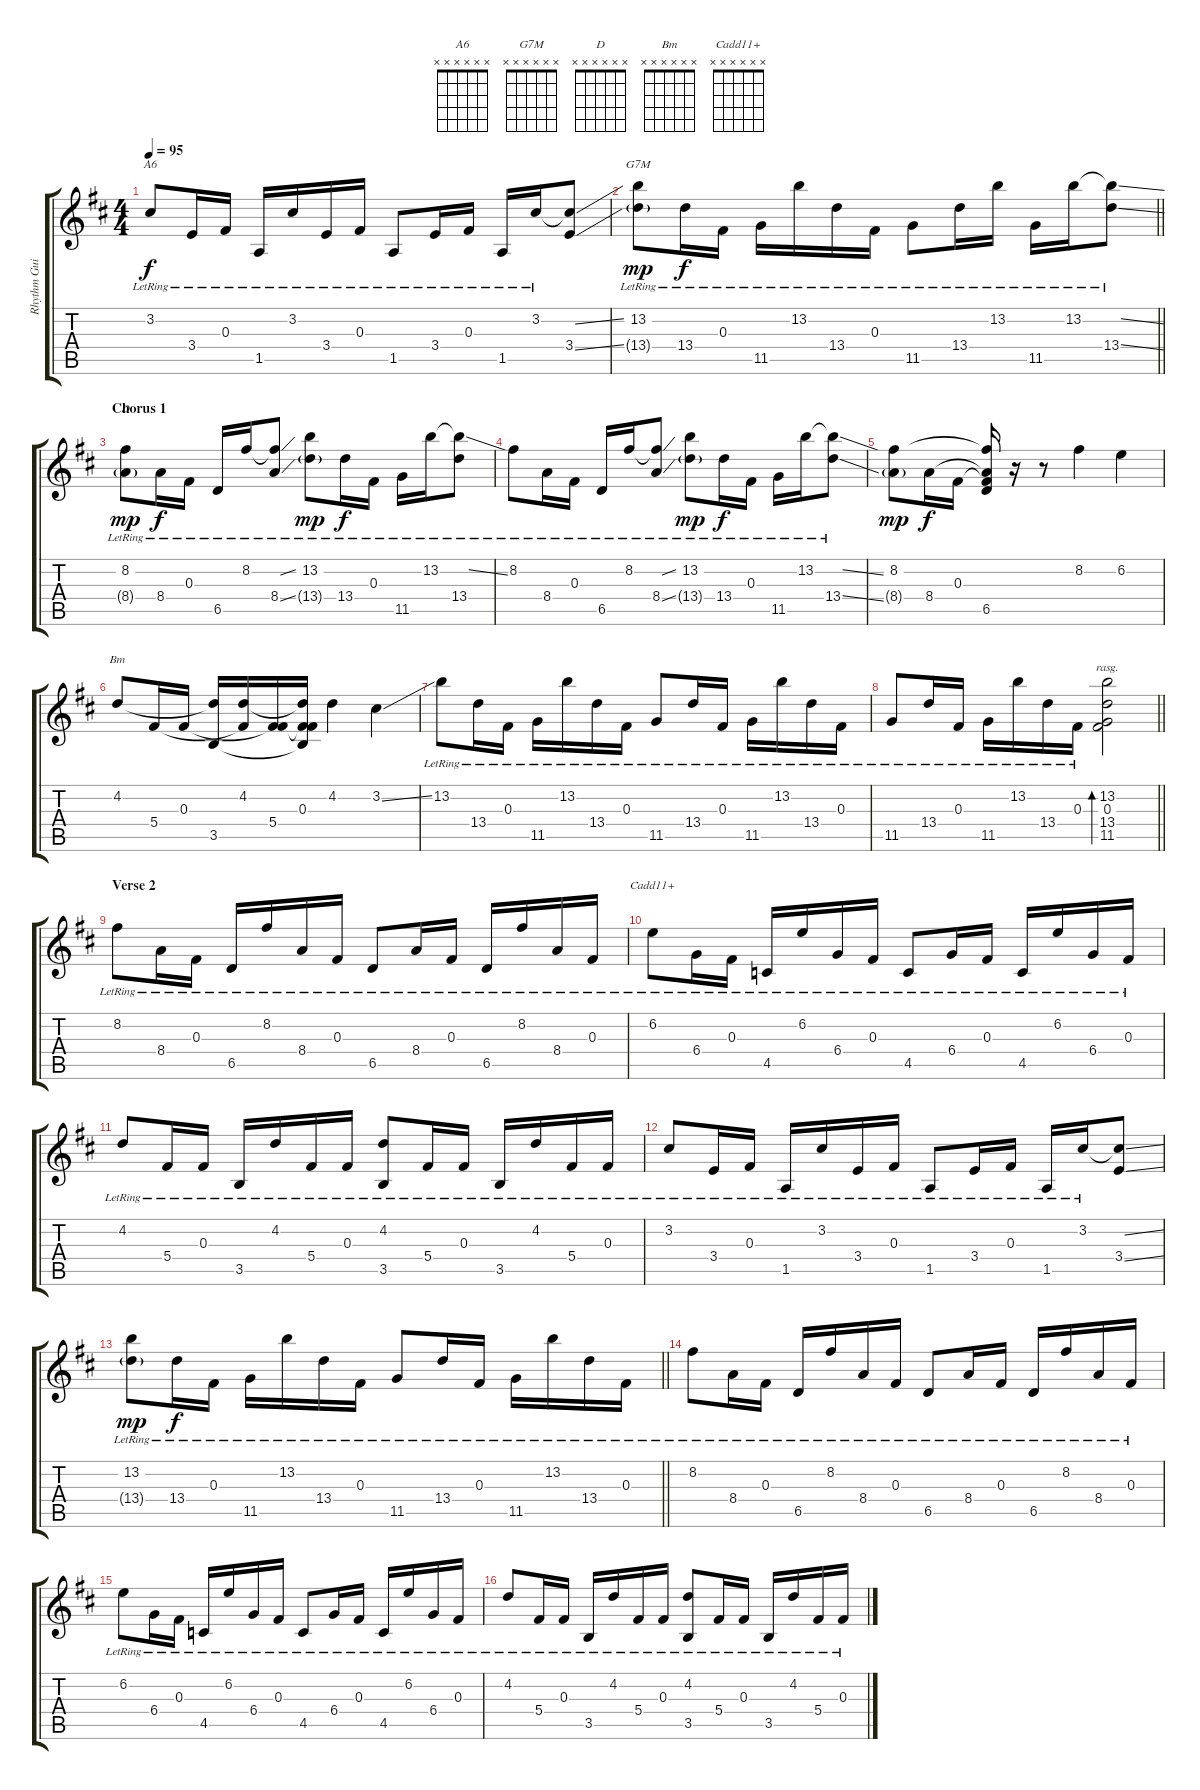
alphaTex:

\track ("Rhythm Guitar" "Rhythm Gui") {instrument acousticguitarsteel}
\staff {score tabs}
\tuning (Eb4 Bb3 Gb3 Db3 Ab2 D2) {hide}
\chord ("A6" x x x x x x)
\chord ("G7M" x x x x x x)
\chord ("D" x x x x x x)
\chord ("Bm" x x x x x x)
\chord ("Cadd11+" x x x x x x)
\ts (4 4)
\tempo 95
\clef g2
\ks d
3.2{lr}.8{ch "A6" dy f} 3.4{lr}.16 0.3{lr}.16 1.5{lr}.16 3.2{lr}.16 3.4{lr}.16 0.3{lr}.16 1.5{lr}.8 3.4{lr}.16 0.3{lr}.16 1.5{lr}.16 3.2{lr}.16 (3.2{ss t} 3.4{ss}).8 |
\barLineRight lightlight
(13.2{lr} 13.4{g}).8{ch "G7M" dy mp} 13.4{lr}.16{dy f} 0.3{lr}.16 11.5{lr}.16 13.2{lr}.16 13.4{lr}.16 0.3{lr}.16 11.5{lr}.8 13.4{lr}.16 13.2{lr}.16 11.5{lr}.16 13.2{lr}.16 (13.2{ss t} 13.4{ss lr}).8 |
\section ("" "Chorus 1")
(8.2{lr} 8.4{g}).8{ch "D" dy mp} 8.4{lr}.16{dy f} 0.3{lr}.16 6.5{lr}.16 8.2{lr}.16 (8.2{ss t} 8.4{ss lr}).8 (13.2{lr} 13.4{g}).8{dy mp} 13.4{lr}.16{dy f} 0.3{lr}.16 11.5{lr}.16 13.2{lr}.16 (13.2{ss t} 13.4{lr}).8 |
8.2{lr}.8 8.4{lr}.16 0.3{lr}.16 6.5{lr}.16 8.2{lr}.16 (8.2{ss t} 8.4{ss lr}).8 (13.2{lr} 13.4{g}).8{dy mp} 13.4{lr}.16{dy f} 0.3{lr}.16 11.5{lr}.16 13.2{lr}.16 (13.2{ss t} 13.4{ss lr}).8 |
(8.2 8.4{g}).8{dy mp} 8.4.16{dy f} 0.3.16 (8.2{t} 0.3{t} 8.4{t} 6.5).16 r.16 r.8 8.2.4 6.2.4 |
4.2.8{ch "Bm"} 5.4.16 0.3.16 (4.2{t} 3.5).16 (4.2 5.4{t}).16 (0.3{t} 5.4).16 (4.2{t} 0.3 5.4{t} 3.5{t}).16 4.2.4 3.2{ss}.4 |
13.2{lr}.8 13.4{lr}.16 0.3{lr}.16 11.5{lr}.16 13.2{lr}.16 13.4{lr}.16 0.3{lr}.16 11.5{lr}.8 13.4{lr}.16 0.3{lr}.16 11.5{lr}.16 13.2{lr}.16 13.4{lr}.16 0.3{lr}.16 |
\barLineRight lightlight
11.5{lr}.8 13.4{lr}.16 0.3{lr}.16 11.5{lr}.16 13.2{lr}.16 13.4{lr}.16 0.3{lr}.16 (13.2 0.3 13.4 11.5).2{bd 60 rasg ii} |
\section ("" "Verse 2")
8.2{lr}.8 8.4{lr}.16 0.3{lr}.16 6.5{lr}.16 8.2{lr}.16 8.4{lr}.16 0.3{lr}.16 6.5{lr}.8 8.4{lr}.16 0.3{lr}.16 6.5{lr}.16 8.2{lr}.16 8.4{lr}.16 0.3{lr}.16 |
6.2{lr}.8{ch "Cadd11+"} 6.4{lr}.16 0.3{lr}.16 4.5{lr}.16 6.2{lr}.16 6.4{lr}.16 0.3{lr}.16 4.5{lr}.8 6.4{lr}.16 0.3{lr}.16 4.5{lr}.16 6.2{lr}.16 6.4{lr}.16 0.3{lr}.16 |
4.2{lr}.8 5.4{lr}.16 0.3{lr}.16 3.5{lr}.16 4.2{lr}.16 5.4{lr}.16 0.3{lr}.16 (4.2{lr} 3.5{lr}).8 5.4{lr}.16 0.3{lr}.16 3.5{lr}.16 4.2{lr}.16 5.4{lr}.16 0.3{lr}.16 |
3.2{lr}.8 3.4{lr}.16 0.3{lr}.16 1.5{lr}.16 3.2{lr}.16 3.4{lr}.16 0.3{lr}.16 1.5{lr}.8 3.4{lr}.16 0.3{lr}.16 1.5{lr}.16 3.2{lr}.16 (3.2{ss t} 3.4{ss}).8 |
\barLineRight lightlight
(13.2{lr} 13.4{g}).8{dy mp} 13.4{lr}.16{dy f} 0.3{lr}.16 11.5{lr}.16 13.2{lr}.16 13.4{lr}.16 0.3{lr}.16 11.5{lr}.8 13.4{lr}.16 0.3{lr}.16 11.5{lr}.16 13.2{lr}.16 13.4{lr}.16 0.3{lr}.16 |
\section ("" "")
8.2{lr}.8 8.4{lr}.16 0.3{lr}.16 6.5{lr}.16 8.2{lr}.16 8.4{lr}.16 0.3{lr}.16 6.5{lr}.8 8.4{lr}.16 0.3{lr}.16 6.5{lr}.16 8.2{lr}.16 8.4{lr}.16 0.3{lr}.16 |
6.2{lr}.8 6.4{lr}.16 0.3{lr}.16 4.5{lr}.16 6.2{lr}.16 6.4{lr}.16 0.3{lr}.16 4.5{lr}.8 6.4{lr}.16 0.3{lr}.16 4.5{lr}.16 6.2{lr}.16 6.4{lr}.16 0.3{lr}.16 |
4.2{lr}.8 5.4{lr}.16 0.3{lr}.16 3.5{lr}.16 4.2{lr}.16 5.4{lr}.16 0.3{lr}.16 (4.2{lr} 3.5{lr}).8 5.4{lr}.16 0.3{lr}.16 3.5{lr}.16 4.2{lr}.16 5.4{lr}.16 0.3{lr}.16
